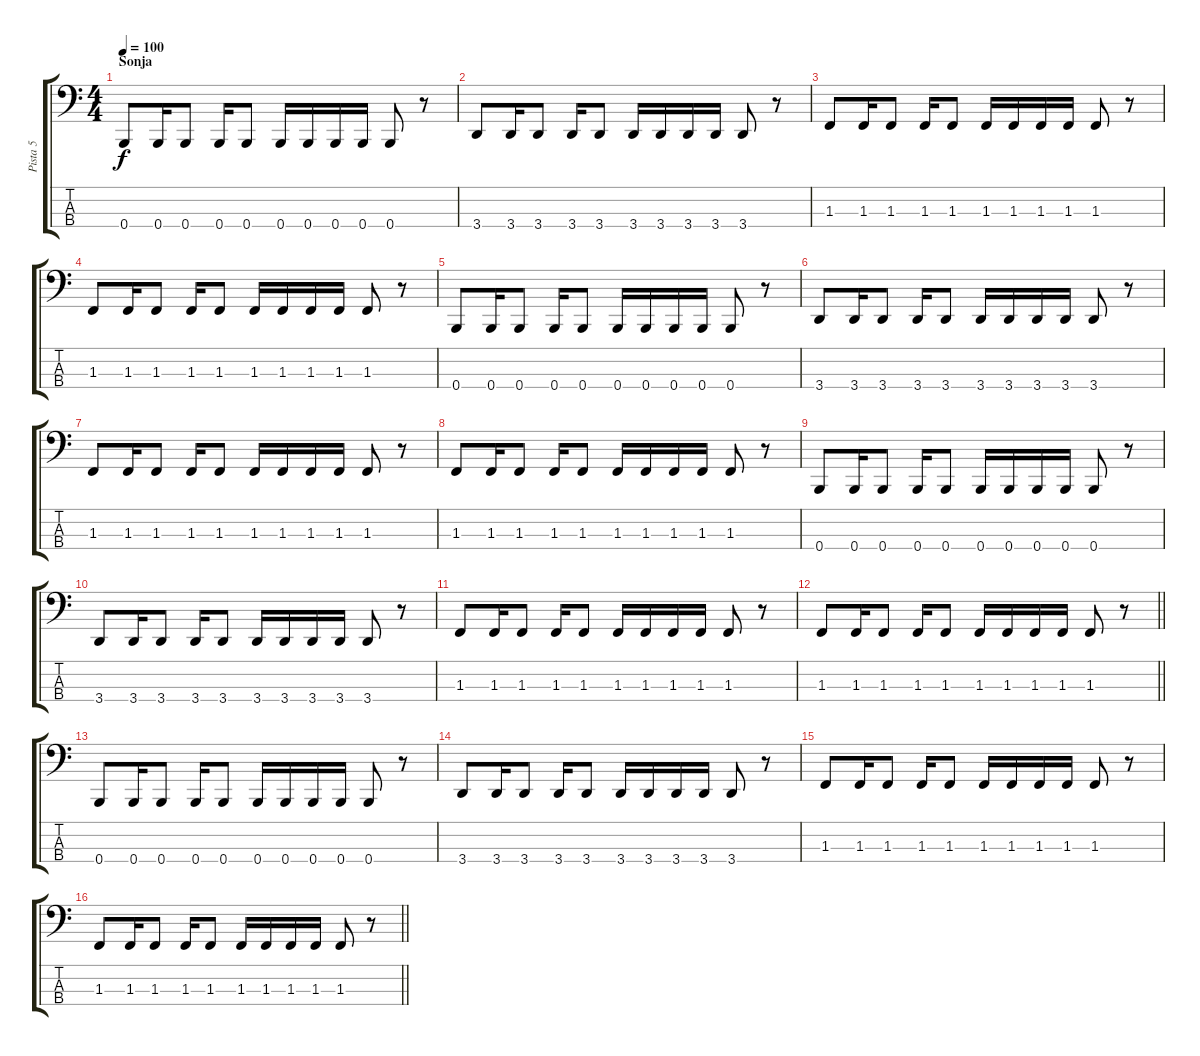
\track ("Pista 5" "Pista 5") {instrument synthbass1}
\staff {score tabs}
\tuning (D2 A1 E1 B0) {hide}
\ts (4 4)
\section ("" "Sonja")
\tempo 100
\clef f4
\ks c
0.4.8{dy f} 0.4.16 0.4.8 0.4.16 0.4.8 0.4.16 0.4.16 0.4.16 0.4.16 0.4.8 r.8 |
3.4.8 3.4.16 3.4.8 3.4.16 3.4.8 3.4.16 3.4.16 3.4.16 3.4.16 3.4.8 r.8 |
1.3.8 1.3.16 1.3.8 1.3.16 1.3.8 1.3.16 1.3.16 1.3.16 1.3.16 1.3.8 r.8 |
1.3.8 1.3.16 1.3.8 1.3.16 1.3.8 1.3.16 1.3.16 1.3.16 1.3.16 1.3.8 r.8 |
0.4.8 0.4.16 0.4.8 0.4.16 0.4.8 0.4.16 0.4.16 0.4.16 0.4.16 0.4.8 r.8 |
3.4.8 3.4.16 3.4.8 3.4.16 3.4.8 3.4.16 3.4.16 3.4.16 3.4.16 3.4.8 r.8 |
1.3.8 1.3.16 1.3.8 1.3.16 1.3.8 1.3.16 1.3.16 1.3.16 1.3.16 1.3.8 r.8 |
1.3.8 1.3.16 1.3.8 1.3.16 1.3.8 1.3.16 1.3.16 1.3.16 1.3.16 1.3.8 r.8 |
0.4.8 0.4.16 0.4.8 0.4.16 0.4.8 0.4.16 0.4.16 0.4.16 0.4.16 0.4.8 r.8 |
3.4.8 3.4.16 3.4.8 3.4.16 3.4.8 3.4.16 3.4.16 3.4.16 3.4.16 3.4.8 r.8 |
1.3.8 1.3.16 1.3.8 1.3.16 1.3.8 1.3.16 1.3.16 1.3.16 1.3.16 1.3.8 r.8 |
\barLineRight lightlight
1.3.8 1.3.16 1.3.8 1.3.16 1.3.8 1.3.16 1.3.16 1.3.16 1.3.16 1.3.8 r.8 |
0.4.8 0.4.16 0.4.8 0.4.16 0.4.8 0.4.16 0.4.16 0.4.16 0.4.16 0.4.8 r.8 |
3.4.8 3.4.16 3.4.8 3.4.16 3.4.8 3.4.16 3.4.16 3.4.16 3.4.16 3.4.8 r.8 |
1.3.8 1.3.16 1.3.8 1.3.16 1.3.8 1.3.16 1.3.16 1.3.16 1.3.16 1.3.8 r.8 |
\barLineRight lightlight
1.3.8 1.3.16 1.3.8 1.3.16 1.3.8 1.3.16 1.3.16 1.3.16 1.3.16 1.3.8 r.8
